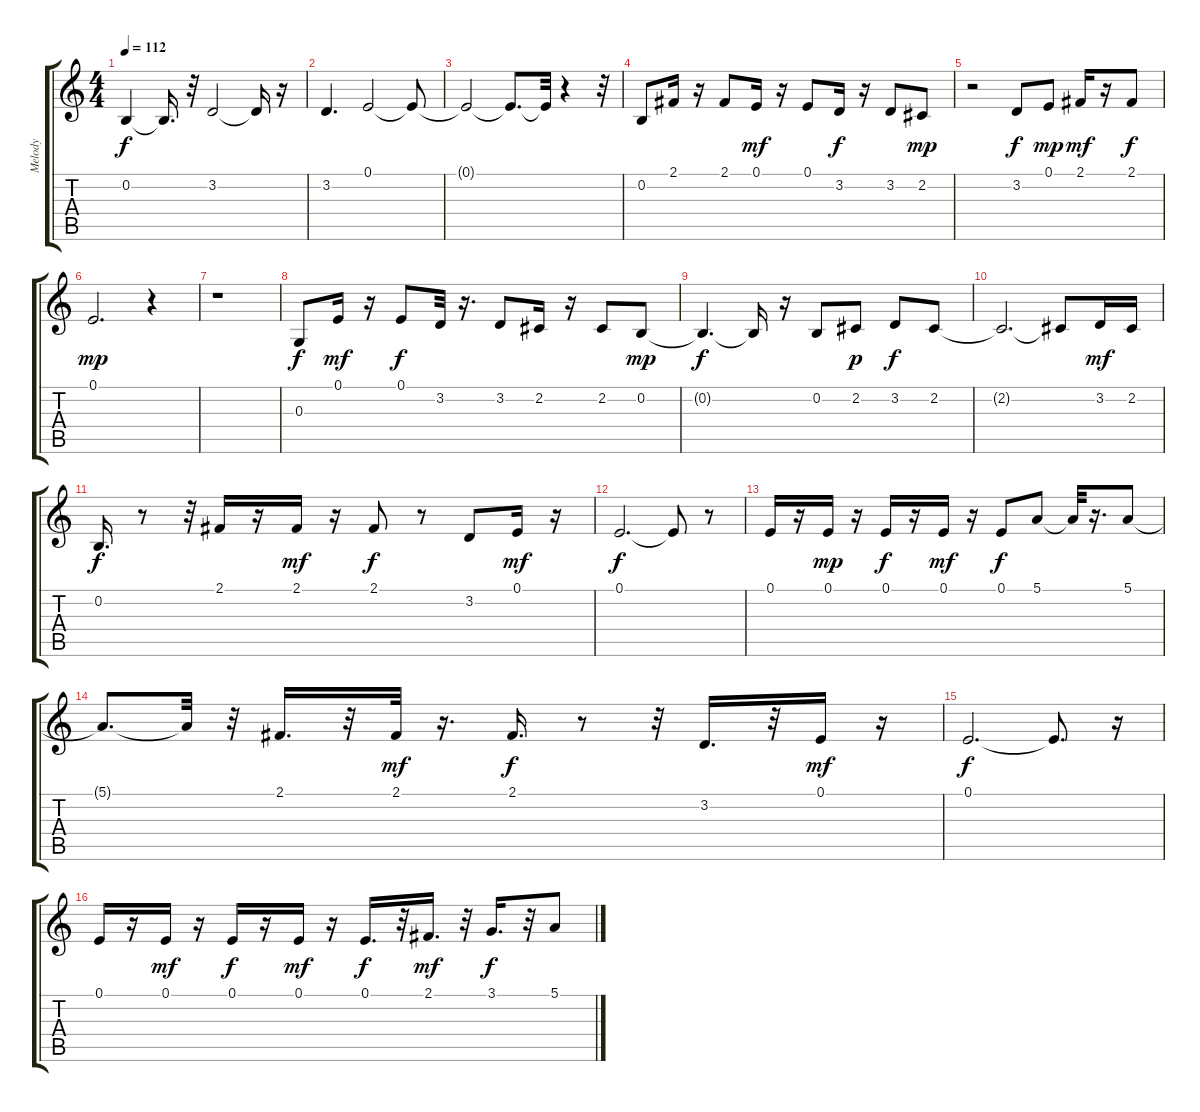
\track ("Melody" "Melody") {instrument lead4chiff}
\staff {score tabs}
\tuning (E4 B3 G3 D3 A2 E2) {hide}
\ts (4 4)
\tempo 112
\clef g2
\ks c
0.2.4{dy f} 0.2{t}.16{d} r.32 3.2.2 3.2{t}.16 r.16 |
3.2.4{d} 0.1.2 0.1{t}.8 |
0.1{t}.2 0.1{t}.8{d} 0.1{t}.32 r.4 r.32 |
0.2.8 2.1.16 r.16 2.1.8 0.1.16{dy mf} r.16 0.1.8 3.2.16{dy f} r.16 3.2.8 2.2.8{dy mp} |
r.2 3.2.8{dy f} 0.1.8{dy mp} 2.1.16{dy mf} r.16 2.1.8{dy f} |
0.1.2{d dy mp} r.4 |
r.1 |
0.3.8{dy f} 0.1.16{dy mf} r.16 0.1.8{dy f} 3.2.32 r.16{d} 3.2.8 2.2.16 r.16 2.2.8 0.2.8{dy mp} |
0.2{t}.4{d dy f} 0.2{t}.16 r.16 0.2.8 2.2.8{dy p} 3.2.8{dy f} 2.2.8 |
2.2{t}.2{d} 2.2{t}.8 3.2.16{dy mf} 2.2.16 |
0.2.16{d dy f} r.8 r.32 2.1.16 r.16 2.1.16{dy mf} r.16 2.1.8{dy f} r.8 3.2.8 0.1.16{dy mf} r.16 |
0.1.2{d dy f} 0.1{t}.8 r.8 |
0.1.16 r.16 0.1.16{dy mp} r.16 0.1.16{dy f} r.16 0.1.16{dy mf} r.16 0.1.8{dy f} 5.1.8 5.1{t}.32 r.16{d} 5.1.8 |
5.1{t}.8{d} 5.1{t}.32 r.32 2.1.16{d} r.32 2.1.32{dy mf} r.16{d} 2.1.16{d dy f} r.8 r.32 3.2.16{d} r.32 0.1.16{dy mf} r.16 |
0.1.2{d dy f} 0.1{t}.8{d} r.16 |
0.1.16 r.16 0.1.16{dy mf} r.16 0.1.16{dy f} r.16 0.1.16{dy mf} r.16 0.1.16{d dy f} r.32 2.1.16{d dy mf} r.32 3.1.16{d dy f} r.32 5.1.8
